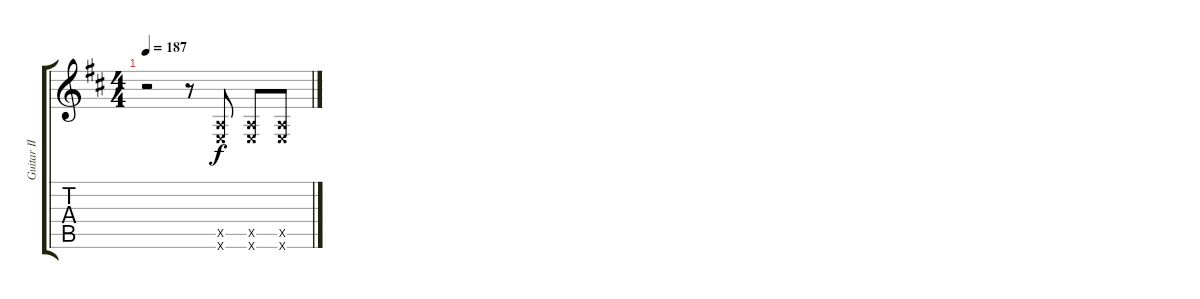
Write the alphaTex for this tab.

\track ("Guitar II" "Guitar II") {instrument overdrivenguitar}
\staff {score tabs}
\tuning (E4 B3 G3 D3 A2 E2) {hide}
\ts (4 4)
\tempo 187
\clef g2
\ks d
r.2{dy f} r.8 (0.5{x} 0.6{x}).8 (0.5{x} 0.6{x}).8 (0.5{x} 0.6{x}).8
